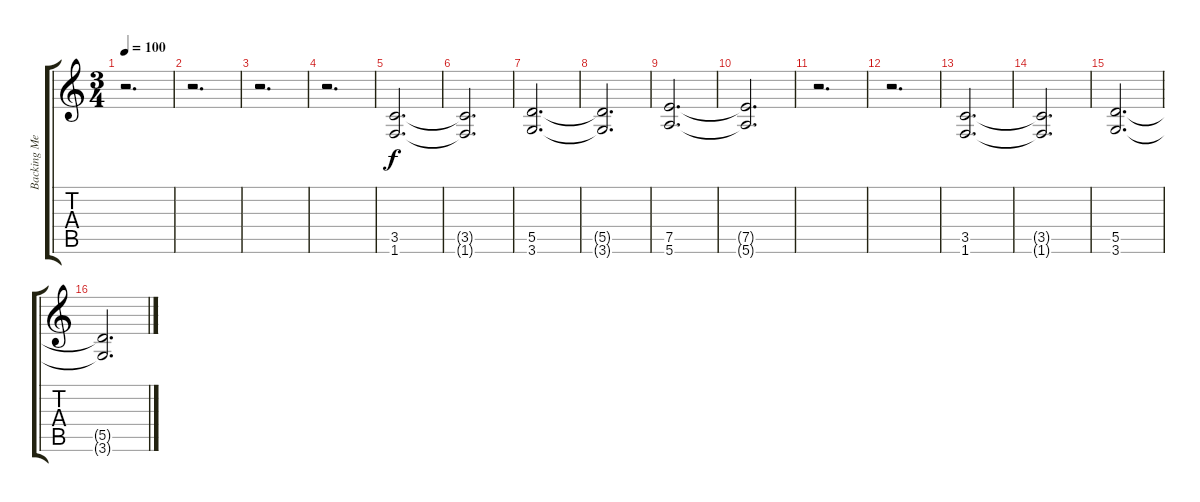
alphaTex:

\track ("Backing Melody" "Backing Me") {instrument electricguitarjazz}
\staff {score tabs}
\tuning (E4 B3 G3 D3 A2 E2) {hide}
\ts (3 4)
\tempo 100
\clef g2
\ks c
r.2{d dy f} |
r.2{d} |
r.2{d} |
r.2{d} |
(3.5 1.6).2{d} |
(3.5{t} 1.6{t}).2{d} |
(5.5 3.6).2{d} |
(5.5{t} 3.6{t}).2{d} |
(7.5 5.6).2{d} |
(7.5{t} 5.6{t}).2{d} |
r.2{d} |
r.2{d} |
(3.5 1.6).2{d} |
(3.5{t} 1.6{t}).2{d} |
(5.5 3.6).2{d} |
(5.5{t} 3.6{t}).2{d}
